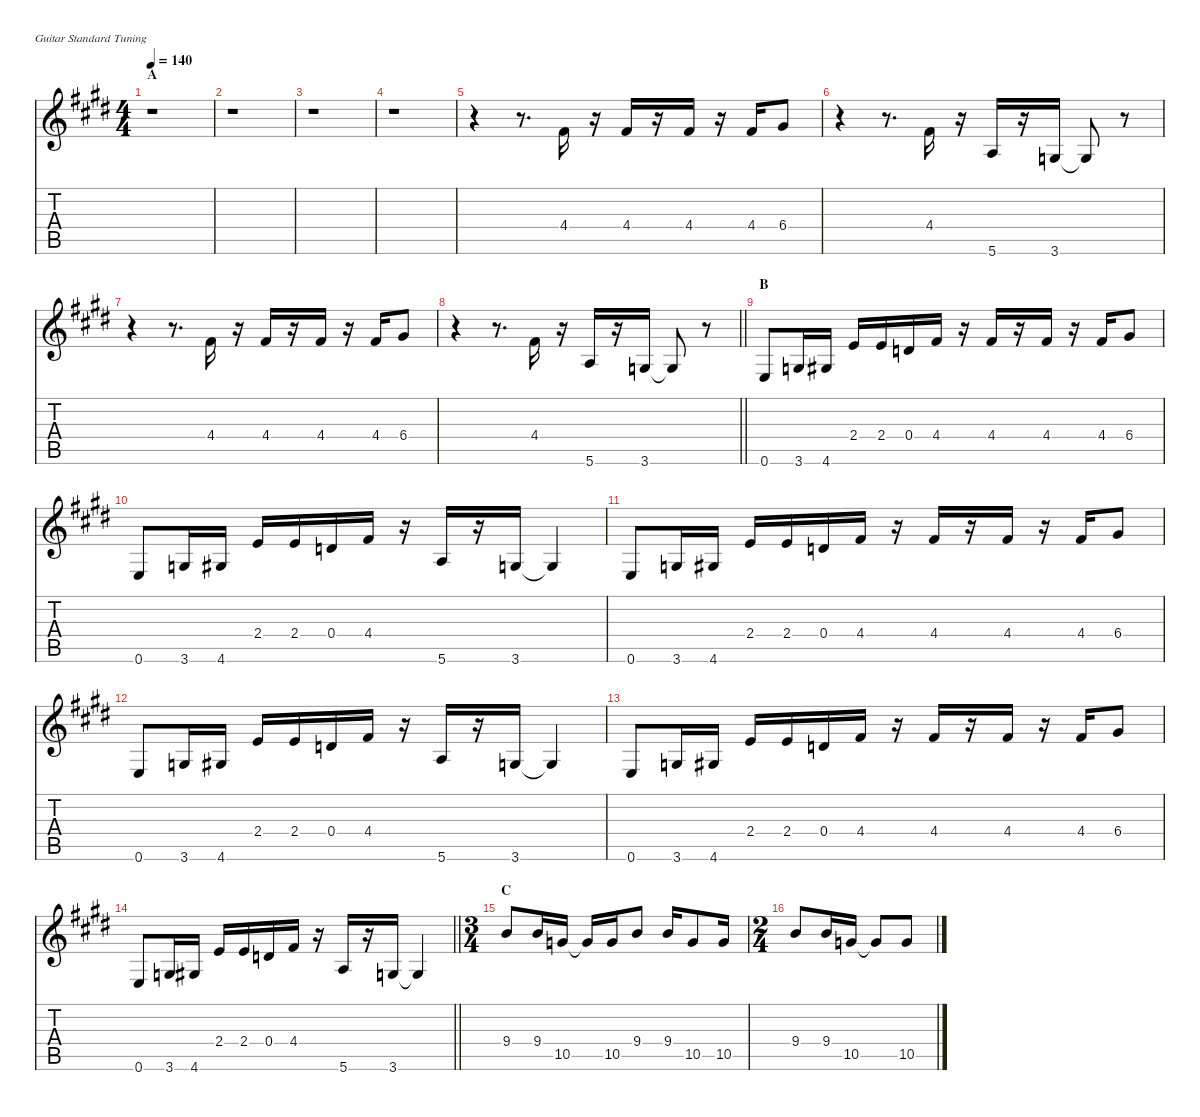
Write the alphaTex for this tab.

\defaultSystemsLayout 4
\hideDynamics
\bracketExtendMode nobrackets
\singleTrackTrackNamePolicy hidden
\multiTrackTrackNamePolicy hidden
\firstSystemTrackNameMode fullname
\firstSystemTrackNameOrientation horizontal
\otherSystemsTrackNameOrientation horizontal
\track ("Guitar 3" "el.guit.") {instrument electricguitarclean}
\staff {score tabs}
\tuning (E4 B3 G3 D3 A2 E2)
\ts (4 4)
\section ("" "A")
\tempo 140
\clef g2
\ks e
r.1{dy fff instrument electricguitarclean beam Down} |
r.1{beam Down} |
r.1{beam Down} |
r.1{beam Down} |
r.4{beam Down} r.8{d beam Down} 4.4{acc #}.16{beam Up} r.16{beam Up} 4.4{acc #}.16{beam Up} r.16{beam Up} 4.4{acc #}.16{beam Up} r.16{beam Up} 4.4{acc #}.16{beam Up} 6.4{acc #}.8{beam Up} |
r.4{beam Down} r.8{d beam Down} 4.4{acc #}.16{beam Up} r.16{beam Up} 5.6{acc forcenatural}.16{beam Up} r.16{beam Up} 3.6{acc forcenatural}.16{beam Up} 3.6{t acc forcenatural}.8{dy f beam Up} r.8{beam Up} |
r.4{beam Down} r.8{d beam Down} 4.4{acc #}.16{dy fff beam Up} r.16{beam Up} 4.4{acc #}.16{beam Up} r.16{beam Up} 4.4{acc #}.16{beam Up} r.16{beam Up} 4.4{acc #}.16{beam Up} 6.4{acc #}.8{beam Up} |
\barLineRight lightlight
r.4{beam Down} r.8{d beam Down} 4.4{acc #}.16{beam Up} r.16{beam Up} 5.6{acc forcenatural}.16{beam Up} r.16{beam Up} 3.6{acc forcenatural}.16{beam Up} 3.6{t acc forcenatural}.8{dy f beam Up} r.8{beam Up} |
\section ("" "B")
0.6{acc forcenatural}.8{dy fff beam Up} 3.6{acc forcenatural}.16{beam Up} 4.6{acc #}.16{beam Up} 2.4{acc forcenatural}.16{beam Up} 2.4{acc forcenatural}.16{beam Up} 0.4{acc forcenatural}.16{beam Up} 4.4{acc #}.16{beam Up} r.16{beam Up} 4.4{acc #}.16{beam Up} r.16{beam Up} 4.4{acc #}.16{beam Up} r.16{beam Up} 4.4{acc #}.16{beam Up} 6.4{acc #}.8{beam Up} |
0.6{acc forcenatural}.8{beam Up} 3.6{acc forcenatural}.16{beam Up} 4.6{acc #}.16{beam Up} 2.4{acc forcenatural}.16{beam Up} 2.4{acc forcenatural}.16{beam Up} 0.4{acc forcenatural}.16{beam Up} 4.4{acc #}.16{beam Up} r.16{beam Up} 5.6{acc forcenatural}.16{beam Up} r.16{beam Up} 3.6{acc forcenatural}.16{beam Up} 3.6{t acc forcenatural}.4{dy f beam Up} |
0.6{acc forcenatural}.8{dy fff beam Up} 3.6{acc forcenatural}.16{beam Up} 4.6{acc #}.16{beam Up} 2.4{acc forcenatural}.16{beam Up} 2.4{acc forcenatural}.16{beam Up} 0.4{acc forcenatural}.16{beam Up} 4.4{acc #}.16{beam Up} r.16{beam Up} 4.4{acc #}.16{beam Up} r.16{beam Up} 4.4{acc #}.16{beam Up} r.16{beam Up} 4.4{acc #}.16{beam Up} 6.4{acc #}.8{beam Up} |
0.6{acc forcenatural}.8{beam Up} 3.6{acc forcenatural}.16{beam Up} 4.6{acc #}.16{beam Up} 2.4{acc forcenatural}.16{beam Up} 2.4{acc forcenatural}.16{beam Up} 0.4{acc forcenatural}.16{beam Up} 4.4{acc #}.16{beam Up} r.16{beam Up} 5.6{acc forcenatural}.16{beam Up} r.16{beam Up} 3.6{acc forcenatural}.16{beam Up} 3.6{t acc forcenatural}.4{dy f beam Up} |
0.6{acc forcenatural}.8{dy fff beam Up} 3.6{acc forcenatural}.16{beam Up} 4.6{acc #}.16{beam Up} 2.4{acc forcenatural}.16{beam Up} 2.4{acc forcenatural}.16{beam Up} 0.4{acc forcenatural}.16{beam Up} 4.4{acc #}.16{beam Up} r.16{beam Up} 4.4{acc #}.16{beam Up} r.16{beam Up} 4.4{acc #}.16{beam Up} r.16{beam Up} 4.4{acc #}.16{beam Up} 6.4{acc #}.8{beam Up} |
\barLineRight lightlight
0.6{acc forcenatural}.8{beam Up} 3.6{acc forcenatural}.16{beam Up} 4.6{acc #}.16{beam Up} 2.4{acc forcenatural}.16{beam Up} 2.4{acc forcenatural}.16{beam Up} 0.4{acc forcenatural}.16{beam Up} 4.4{acc #}.16{beam Up} r.16{beam Up} 5.6{acc forcenatural}.16{beam Up} r.16{beam Up} 3.6{acc forcenatural}.16{beam Up} 3.6{t acc forcenatural}.4{dy f beam Up} |
\ts (3 4)
\section ("" "C")
9.4{acc forcenatural}.8{dy fff beam Up} 9.4{acc forcenatural}.16{beam Up} 10.5{acc forcenatural}.16{beam Up} 10.5{t acc forcenatural}.16{dy f beam Up} 10.5{acc forcenatural}.16{dy fff beam Up} 9.4{acc forcenatural}.8{beam Up} 9.4{acc forcenatural}.16{beam Up} 10.5{acc forcenatural}.8{beam Up} 10.5{acc forcenatural}.16{beam Up} |
\ts (2 4)
9.4{acc forcenatural}.8{beam Up} 9.4{acc forcenatural}.16{beam Up} 10.5{acc forcenatural}.16{beam Up} 10.5{t acc forcenatural}.8{dy f beam Up} 10.5{acc forcenatural}.8{dy fff beam Up}
